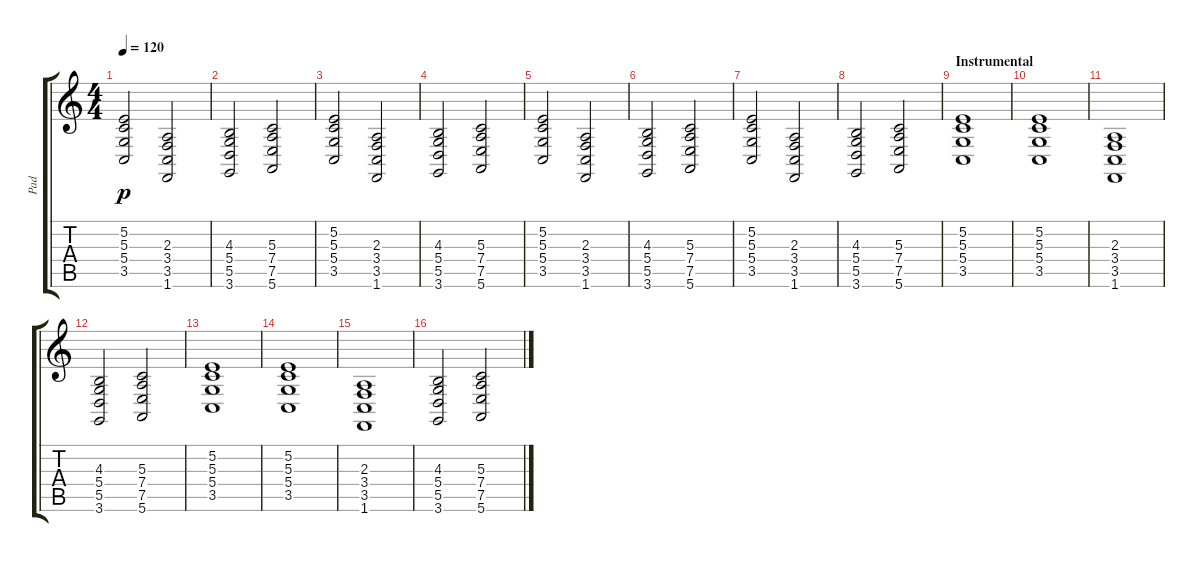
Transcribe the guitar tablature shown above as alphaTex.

\track ("Pad" "Pad") {instrument pad3polysynth}
\staff {score tabs}
\tuning (E4 B3 G3 D3 A2 E2) {hide}
\ts (4 4)
\tempo 120
\clef g2
\ks c
(5.2 5.3 5.4 3.5).2{dy p} (2.3 3.4 3.5 1.6).2 |
(4.3 5.4 5.5 3.6).2 (5.3 7.4 7.5 5.6).2 |
(5.2 5.3 5.4 3.5).2 (2.3 3.4 3.5 1.6).2 |
(4.3 5.4 5.5 3.6).2 (5.3 7.4 7.5 5.6).2 |
(5.2 5.3 5.4 3.5).2 (2.3 3.4 3.5 1.6).2 |
(4.3 5.4 5.5 3.6).2 (5.3 7.4 7.5 5.6).2 |
(5.2 5.3 5.4 3.5).2 (2.3 3.4 3.5 1.6).2 |
(4.3 5.4 5.5 3.6).2 (5.3 7.4 7.5 5.6).2 |
\section ("" "Instrumental")
(5.2 5.3 5.4 3.5).1 |
(5.2 5.3 5.4 3.5).1 |
(2.3 3.4 3.5 1.6).1 |
(4.3 5.4 5.5 3.6).2 (5.3 7.4 7.5 5.6).2 |
(5.2 5.3 5.4 3.5).1 |
(5.2 5.3 5.4 3.5).1 |
(2.3 3.4 3.5 1.6).1 |
(4.3 5.4 5.5 3.6).2 (5.3 7.4 7.5 5.6).2
